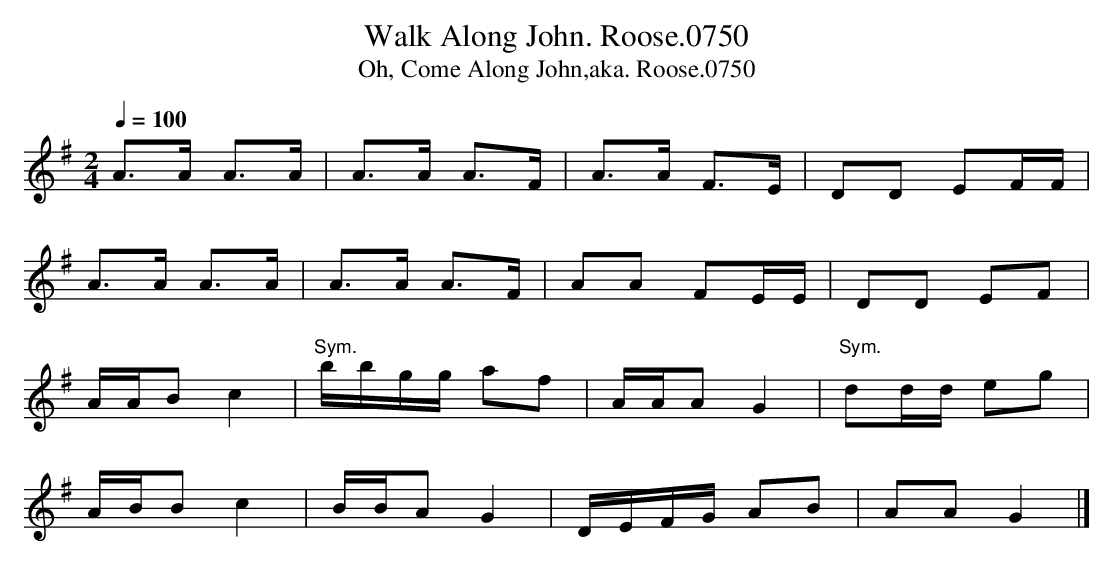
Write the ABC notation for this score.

X:1
T:Walk Along John. Roose.0750
T:Oh, Come Along John,aka. Roose.0750
M:2/4
L:1/8
Q:1/4=100
K:G
A>A A>A | A>A A>F | A>A F>E |DD EF/F/ |
A>A A>A | A>A A>F |AA FE/E/ | DD EF |
A/A/Bc2 | "Sym."b/b/g/g/ af | A/A/AG2 |"Sym." dd/d/ eg |
A/B/Bc2 | B/B/AG2 | D/E/F/G/ AB | AAG2 |]
